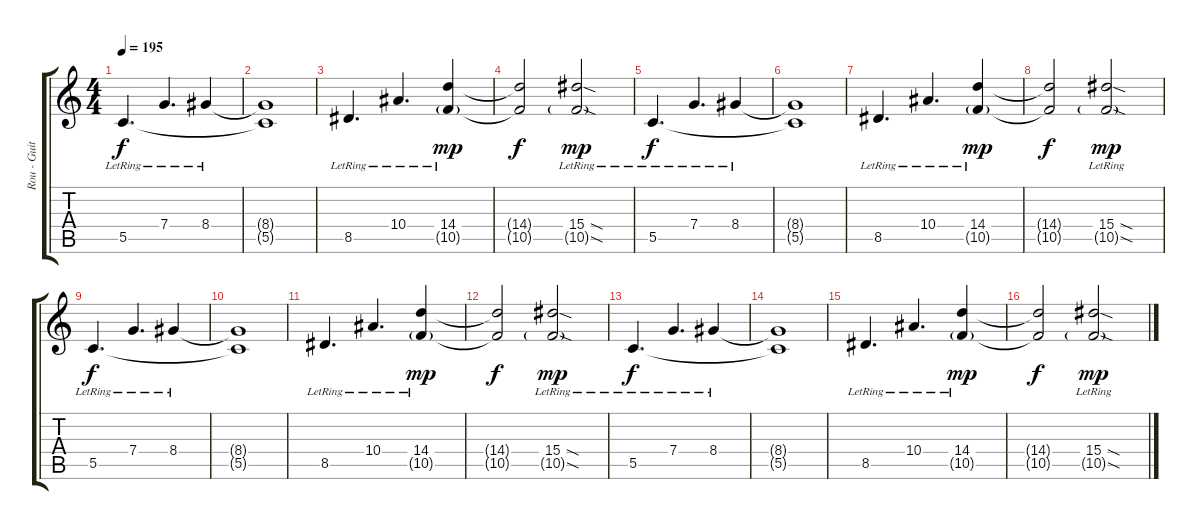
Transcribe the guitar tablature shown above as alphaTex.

\track ("Rou - Guitar" "Rou - Guit") {instrument distortionguitar}
\staff {score tabs}
\tuning (D4 A3 F3 C3 G2 C2) {hide}
\ts (4 4)
\tempo 195
\clef g2
\ks c
5.5{lr}.4{d dy f} 7.4{lr}.4{d} 8.4{lr}.4 |
(8.4{t} 5.5{t}).1 |
8.5{lr}.4{d} 10.4{lr}.4{d} (14.4{lr} 10.5{g lr}).4{dy mp} |
(14.4{t} 10.5{t}).2{dy f} (15.4{sod lr} 10.5{sod g lr}).2{dy mp} |
5.5{lr}.4{d dy f} 7.4{lr}.4{d} 8.4{lr}.4 |
(8.4{t} 5.5{t}).1 |
8.5{lr}.4{d} 10.4{lr}.4{d} (14.4{lr} 10.5{g lr}).4{dy mp} |
(14.4{t} 10.5{t}).2{dy f} (15.4{sod lr} 10.5{sod g lr}).2{dy mp} |
5.5{lr}.4{d dy f} 7.4{lr}.4{d} 8.4{lr}.4 |
(8.4{t} 5.5{t}).1 |
8.5{lr}.4{d} 10.4{lr}.4{d} (14.4{lr} 10.5{g lr}).4{dy mp} |
(14.4{t} 10.5{t}).2{dy f} (15.4{sod lr} 10.5{sod g lr}).2{dy mp} |
5.5{lr}.4{d dy f} 7.4{lr}.4{d} 8.4{lr}.4 |
(8.4{t} 5.5{t}).1 |
8.5{lr}.4{d} 10.4{lr}.4{d} (14.4{lr} 10.5{g lr}).4{dy mp} |
(14.4{t} 10.5{t}).2{dy f} (15.4{sod lr} 10.5{sod g lr}).2{dy mp}
